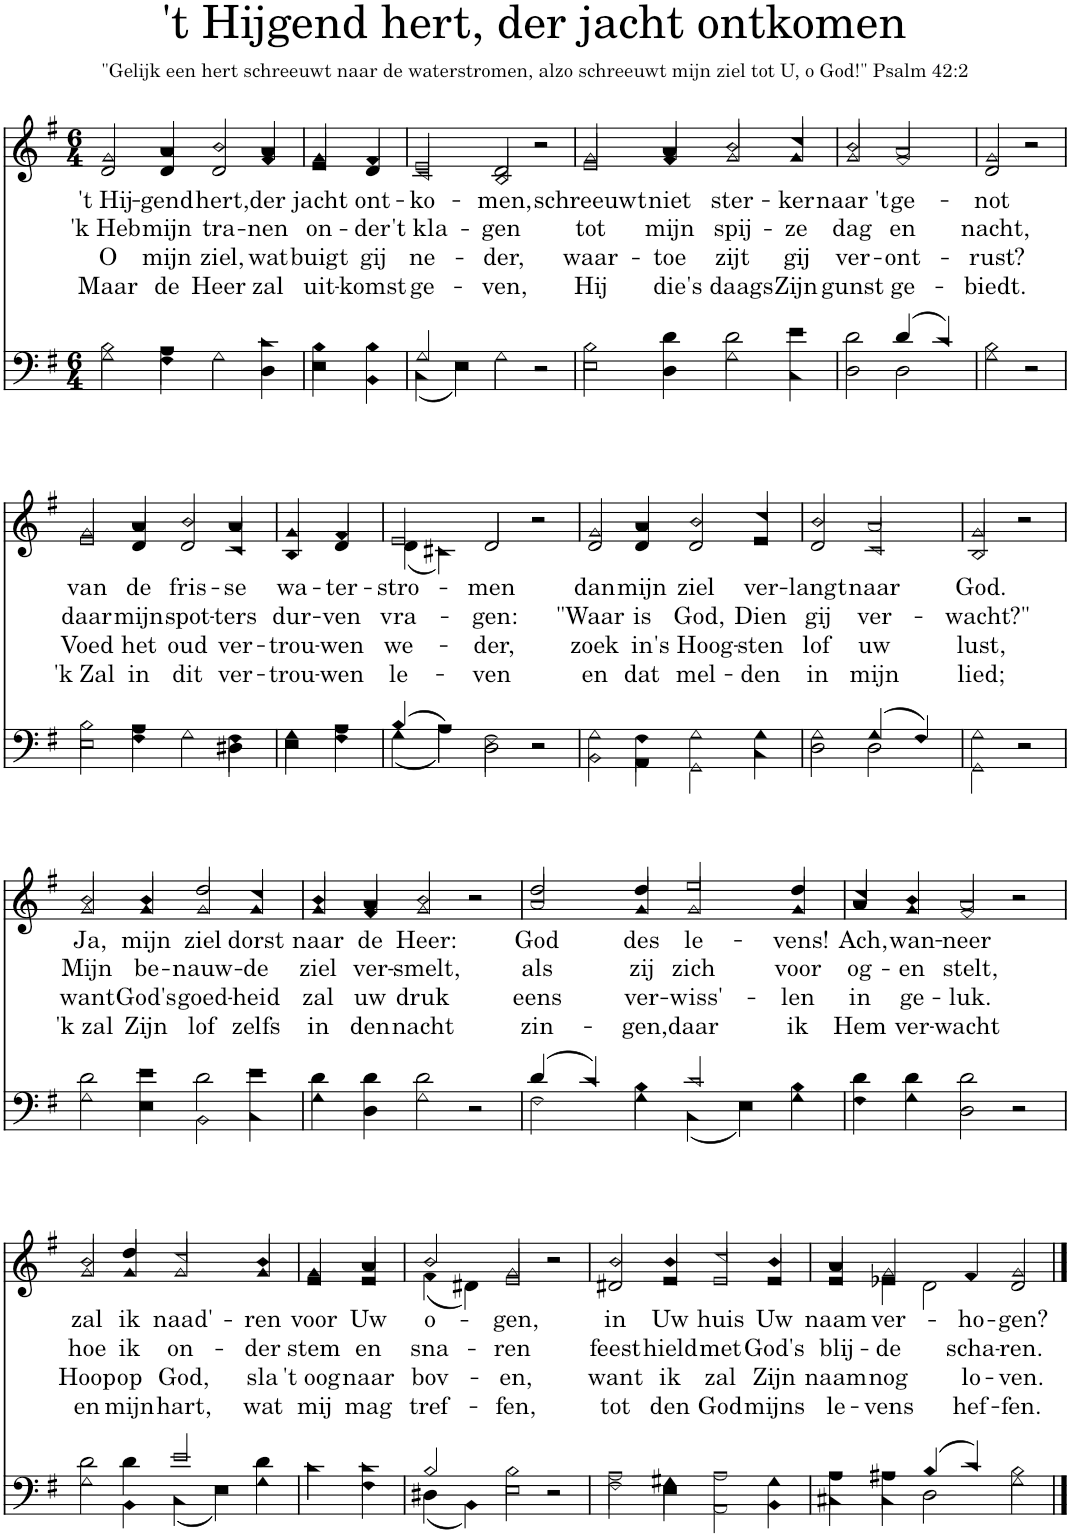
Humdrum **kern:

**kern	**kern	**text	**text	**text	**text
*part2	*part1	*part1	*part1	*part1	*part1
*staff2	*staff1	*staff1	*staff1	*staff1	*staff1
*I"Men	*I"Women	*	*	*	*
*clefF4	*clefG2	*	*	*	*
*k[f#]	*k[f#]	*	*	*	*
*M6/4	*M6/4	*	*	*	*
=1	=1	=1	=1	=1	=1
*^	*	*	*	*	*
!	!	!	!LO:LY:b	!LO:LY:b	!LO:LY:b	!LO:LY:b
*	*	*^	*	*	*	*
2B\	2G\	2g/	2d/	't Hij-	'k Heb	O	Maar
!	!	!	!	!LO:LY:b	!LO:LY:b	!LO:LY:b	!LO:LY:b
4A\	4F#\	4a/	4d/	-gend	mijn	mijn	de
!	!	!	!	!LO:LY:b	!LO:LY:b	!LO:LY:b	!LO:LY:b
2G\	2G\	2b/	2d/	hert,	tra-	ziel,	Heer
!	!	!	!	!LO:LY:b	!LO:LY:b	!LO:LY:b	!LO:LY:b
4c\	4D\	4a/	4f#/	der	-nen	wat	zal
=2	=2	=2	=2	=2	=2	=2	=2
!	!	!	!	!LO:LY:b	!LO:LY:b	!LO:LY:b	!LO:LY:b
4B\	4E\	4g/	4e/	jacht	on-	buigt	uit-
!	!	!	!	!LO:LY:b	!LO:LY:b	!LO:LY:b	!LO:LY:b
4B\	4BB\	4f#/	4d/	ont-	-der	gij	-komst
=3	=3	=3	=3	=3	=3	=3	=3
!	!	!	!	!LO:LY:b	!LO:LY:b	!LO:LY:b	!LO:LY:b
2G/	(4C\	2e/	2c/	-ko-	't kla-	ne-	ge-
.	4E\)	.	.	.	.	.	.
!	!	!	!	!LO:LY:b	!LO:LY:b	!LO:LY:b	!LO:LY:b
2G\	2G\	2d/	2B/	-men,	-gen	-der,	-ven,
2r	2r	2r	2r	.	.	.	.
=4	=4	=4	=4	=4	=4	=4	=4
!	!	!	!	!LO:LY:b	!LO:LY:b	!LO:LY:b	!LO:LY:b
2B\	2E\	2g/	2e/	schreeuwt	tot	waar-	Hij
!	!	!	!	!LO:LY:b	!LO:LY:b	!LO:LY:b	!LO:LY:b
4d\	4D\	4a/	4f#/	niet	mijn	-toe	die
!	!	!	!	!LO:LY:b	!LO:LY:b	!LO:LY:b	!LO:LY:b
2d\	2G\	2b/	2g/	ster-	spij-	zijt	's daags
!	!	!	!	!LO:LY:b	!LO:LY:b	!LO:LY:b	!LO:LY:b
4e\	4C\	4cc/	4g/	-ker	-ze	gij	Zijn
=5	=5	=5	=5	=5	=5	=5	=5
!	!	!	!	!LO:LY:b	!LO:LY:b	!LO:LY:b	!LO:LY:b
2d\	2D\	2b/	2g/	naar 't	dag	ver-	gunst
!	!	!	!	!LO:LY:b	!LO:LY:b	!LO:LY:b	!LO:LY:b
(4d/	2D\	2a/	2f#/	ge-	en	-ont-	ge-
4c/)	.	.	.	.	.	.	.
=6	=6	=6	=6	=6	=6	=6	=6
!	!	!	!	!LO:LY:b	!LO:LY:b	!LO:LY:b	!LO:LY:b
2B\	2G\	2g/	2d/	-not	nacht,	-rust?	-biedt.
2r	2r	2r	2r	.	.	.	.
!!LO:LB:g=z	!!
=7	=7	=7	=7	=7	=7	=7	=7
!	!	!	!	!LO:LY:b	!LO:LY:b	!LO:LY:b	!LO:LY:b
2B\	2E\	2g/	2e/	van	daar	Voed	'k Zal
!	!	!	!	!LO:LY:b	!LO:LY:b	!LO:LY:b	!LO:LY:b
4A\	4F#\	4a/	4d/	de	mijn	het	in
!	!	!	!	!LO:LY:b	!LO:LY:b	!LO:LY:b	!LO:LY:b
2G\	2G\	2b/	2d/	fris-	spot-	oud	dit
!	!	!	!	!LO:LY:b	!LO:LY:b	!LO:LY:b	!LO:LY:b
4F#\	4D#X\	4a/	4c/	-se	-ters	ver-	ver-
=8	=8	=8	=8	=8	=8	=8	=8
!	!	!	!	!LO:LY:b	!LO:LY:b	!LO:LY:b	!LO:LY:b
4G\	4E\	4g/	4B/	wa-	dur-	-trou-	-trou-
!	!	!	!	!LO:LY:b	!LO:LY:b	!LO:LY:b	!LO:LY:b
4A\	4F#\	4f#/	4d/	-ter-	-ven	-wen	-wen
=9	=9	=9	=9	=9	=9	=9	=9
!	!	!	!	!LO:LY:b	!LO:LY:b	!LO:LY:b	!LO:LY:b
(4B/	(4G\	2e/	(4d\	-stro-	vra-	we-	le-
4A\)	4A\)	.	4c#X\)	.	.	.	.
!	!	!	!	!LO:LY:b	!LO:LY:b	!LO:LY:b	!LO:LY:b
2F#\	2D\	2d/	2d/	-men	-gen:	-der,	-ven
2r	2r	2r	2r	.	.	.	.
=10	=10	=10	=10	=10	=10	=10	=10
!	!	!	!	!LO:LY:b	!LO:LY:b	!LO:LY:b	!LO:LY:b
2G\	2BB\	2g/	2d/	dan	"Waar	zoek	en
!	!	!	!	!LO:LY:b	!LO:LY:b	!LO:LY:b	!LO:LY:b
4F#\	4AA\	4a/	4d/	mijn	is	in	dat
!	!	!	!	!LO:LY:b	!LO:LY:b	!LO:LY:b	!LO:LY:b
2G\	2GG\	2b/	2d/	ziel	God,	's Hoog-	mel-
!	!	!	!	!LO:LY:b	!LO:LY:b	!LO:LY:b	!LO:LY:b
4G\	4C\	4cc/	4e/	ver-	Dien	-sten	-den
=11	=11	=11	=11	=11	=11	=11	=11
!	!	!	!	!LO:LY:b	!LO:LY:b	!LO:LY:b	!LO:LY:b
2G\	2D\	2b/	2d/	-langt	gij	lof	in
!	!	!	!	!LO:LY:b	!LO:LY:b	!LO:LY:b	!LO:LY:b
(4G/	2D\	2a/	2c/	naar	ver-	uw	mijn
4F#/)	.	.	.	.	.	.	.
=12	=12	=12	=12	=12	=12	=12	=12
!	!	!	!	!LO:LY:b	!LO:LY:b	!LO:LY:b	!LO:LY:b
2G\	2GG\	2g/	2B/	God.	-wacht?"	lust,	lied;
2r	2r	2r	2r	.	.	.	.
!!LO:LB:g=z	!!
=13	=13	=13	=13	=13	=13	=13	=13
!	!	!	!	!LO:LY:b	!LO:LY:b	!LO:LY:b	!LO:LY:b
2d\	2G\	2b/	2g/	Ja,	Mijn	want	'k zal
!	!	!	!	!LO:LY:b	!LO:LY:b	!LO:LY:b	!LO:LY:b
4e\	4E\	4b/	4g/	mijn	be-	God's	Zijn
!	!	!	!	!LO:LY:b	!LO:LY:b	!LO:LY:b	!LO:LY:b
2d\	2BB\	2dd/	2g/	ziel	-nauw-	goed-	lof
!	!	!	!	!LO:LY:b	!LO:LY:b	!LO:LY:b	!LO:LY:b
4e\	4C\	4cc/	4g/	dorst	-de	-heid	zelfs
=14	=14	=14	=14	=14	=14	=14	=14
!	!	!	!	!LO:LY:b	!LO:LY:b	!LO:LY:b	!LO:LY:b
4d\	4G\	4b/	4g/	naar	ziel	zal	in
!	!	!	!	!LO:LY:b	!LO:LY:b	!LO:LY:b	!LO:LY:b
4d\	4D\	4a/	4f#/	de	ver-	uw	den
!	!	!	!	!LO:LY:b	!LO:LY:b	!LO:LY:b	!LO:LY:b
2d\	2G\	2b/	2g/	Heer:	-smelt,	druk	nacht
2r	2r	2r	2r	.	.	.	.
=15	=15	=15	=15	=15	=15	=15	=15
!	!	!	!	!LO:LY:b	!LO:LY:b	!LO:LY:b	!LO:LY:b
(4d/	2F#\	2dd/	2a/	God	als	eens	zin-
4c/)	.	.	.	.	.	.	.
!	!	!	!	!LO:LY:b	!LO:LY:b	!LO:LY:b	!LO:LY:b
4B\	4G\	4dd/	4g/	des	zij	ver-	-gen,
!	!	!	!	!LO:LY:b	!LO:LY:b	!LO:LY:b	!LO:LY:b
2c/	(4C\	2ee/	2g/	le-	zich	-wiss'-	daar
.	4E\)	.	.	.	.	.	.
!	!	!	!	!LO:LY:b	!LO:LY:b	!LO:LY:b	!LO:LY:b
4B\	4G\	4dd/	4g/	-vens!	voor	-len	ik
=16	=16	=16	=16	=16	=16	=16	=16
!	!	!	!	!LO:LY:b	!LO:LY:b	!LO:LY:b	!LO:LY:b
4d\	4F#\	4cc/	4a/	Ach,	og-	in	Hem
!	!	!	!	!LO:LY:b	!LO:LY:b	!LO:LY:b	!LO:LY:b
4d\	4G\	4b/	4g/	wan-	-en	ge-	ver-
!	!	!	!	!LO:LY:b	!LO:LY:b	!LO:LY:b	!LO:LY:b
2d\	2D\	2a/	2f#/	-neer	stelt,	-luk.	-wacht
2r	2r	2r	2r	.	.	.	.
!!LO:LB:g=z	!!
=17	=17	=17	=17	=17	=17	=17	=17
!	!	!	!	!LO:LY:b	!LO:LY:b	!LO:LY:b	!LO:LY:b
2d\	2G\	2b/	2g/	zal	hoe	Hoop	en
!	!	!	!	!LO:LY:b	!LO:LY:b	!LO:LY:b	!LO:LY:b
4d\	4BB\	4dd/	4g/	ik	ik	op	mijn
!	!	!	!	!LO:LY:b	!LO:LY:b	!LO:LY:b	!LO:LY:b
2e/	(4C\	2cc/	2g/	naad'-	on-	God,	hart,
.	4E\)	.	.	.	.	.	.
!	!	!	!	!LO:LY:b	!LO:LY:b	!LO:LY:b	!LO:LY:b
4d\	4G\	4b/	4g/	-ren	-der	sla	wat
=18	=18	=18	=18	=18	=18	=18	=18
!	!	!	!	!LO:LY:b	!LO:LY:b	!LO:LY:b	!LO:LY:b
4c\	4c\	4g/	4e/	voor	stem	't oog	mij
!	!	!	!	!LO:LY:b	!LO:LY:b	!LO:LY:b	!LO:LY:b
4c\	4F#\	4a/	4e/	Uw	en	naar	mag
=19	=19	=19	=19	=19	=19	=19	=19
!	!	!	!	!LO:LY:b	!LO:LY:b	!LO:LY:b	!LO:LY:b
2B/	(4D#X\	2b/	(4f#\	o-	sna-	bov-	tref-
.	4BB\)	.	4d#X\)	.	.	.	.
!	!	!	!	!LO:LY:b	!LO:LY:b	!LO:LY:b	!LO:LY:b
2B\	2E\	2g/	2e/	-gen,	-ren	-en,	-fen,
2r	2r	2r	2r	.	.	.	.
=20	=20	=20	=20	=20	=20	=20	=20
!	!	!	!	!LO:LY:b	!LO:LY:b	!LO:LY:b	!LO:LY:b
2A\	2F#\	2b/	2d#X/	in	feest	want	tot
!	!	!	!	!LO:LY:b	!LO:LY:b	!LO:LY:b	!LO:LY:b
4G#X\	4E\	4b/	4e/	Uw	hield	ik	den
!	!	!	!	!LO:LY:b	!LO:LY:b	!LO:LY:b	!LO:LY:b
2A\	2AA\	2cc/	2e/	huis	met	zal	God
!	!	!	!	!LO:LY:b	!LO:LY:b	!LO:LY:b	!LO:LY:b
4G#\	4BB\	4b/	4e/	Uw	God's	Zijn	mijns
=21	=21	=21	=21	=21	=21	=21	=21
!	!	!	!	!LO:LY:b	!LO:LY:b	!LO:LY:b	!LO:LY:b
4A\	4C#X\	4a/	4e/	naam	blij-	naam	le-
!	!	!	!	!LO:LY:b	!LO:LY:b	!LO:LY:b	!LO:LY:b
4A#X\	4C#\	2g/	4e-X\	ver-	-de	nog	-vens
(4B/	2D\	.	2d\	.	.	.	.
!	!	!	!	!LO:LY:b	!LO:LY:b	!LO:LY:b	!LO:LY:b
4c/)	.	4f#/	.	-ho-	scha-	lo-	hef-
!	!	!	!	!LO:LY:b	!LO:LY:b	!LO:LY:b	!LO:LY:b
2B\	2G\	2g/	2d/	-gen?	-ren.	-ven.	-fen.
*v	*v	*	*	*	*	*	*
*	*v	*v	*	*	*	*
==	==	==	==	==	==
*-	*-	*-	*-	*-	*-
